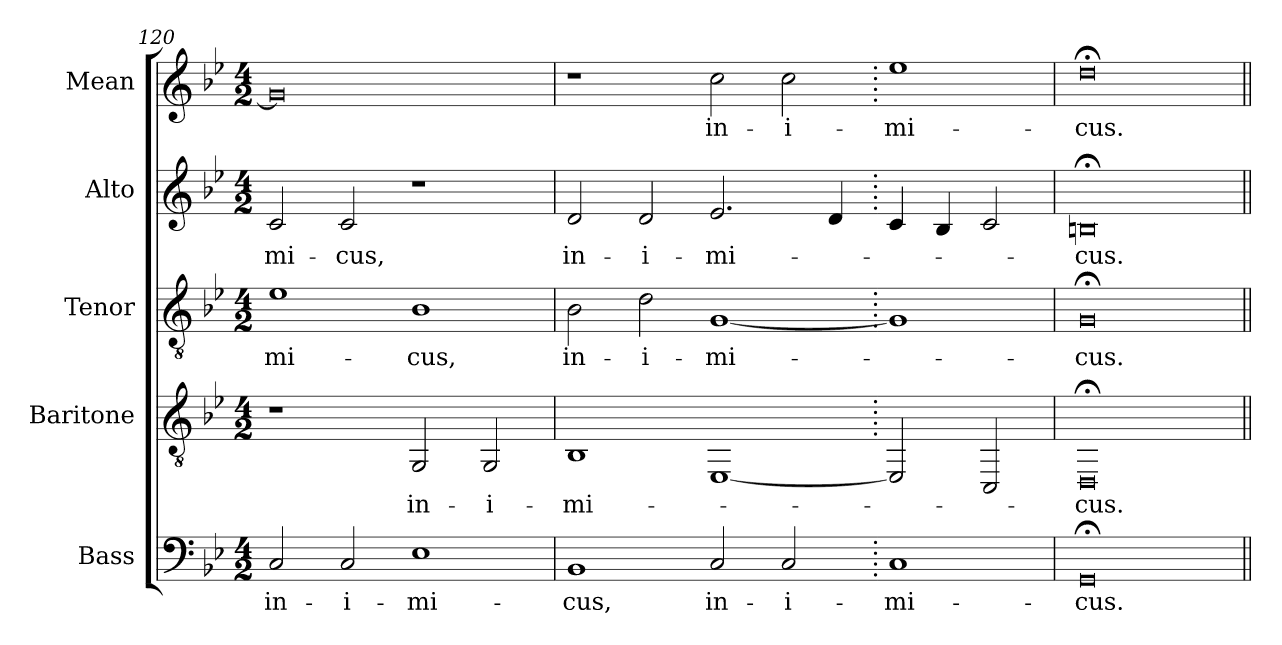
**kern	**text	**kern	**text	**kern	**text	**kern	**text	**kern	**text
*part5	*part5	*part4	*part4	*part3	*part3	*part2	*part2	*part1	*part1
*staff5	*staff5	*staff4	*staff4	*staff3	*staff3	*staff2	*staff2	*staff1	*staff1
*I"Bass	*	*I"Baritone	*	*I"Tenor	*	*I"Alto	*	*I"Mean	*
*I'B.	*	*I'Bar.	*	*I'T.	*	*	*	*	*
*clefF4	*	*clefGv2	*	*clefGv2	*	*clefG2	*	*clefG2	*
*	*	*	*	*ITrd7c12	*	*	*	*	*
*k[b-e-]	*	*k[b-e-]	*	*k[b-e-]	*	*k[b-e-]	*	*k[b-e-]	*
*B-:	*	*B-:	*	*B-:	*	*B-:	*	*B-:	*
*M4/2	*	*M4/2	*	*M4/2	*	*M4/2	*	*M4/2	*
=120	=120	=120	=120	=120	=120	=120	=120	=120	=120
!	!LO:LY:b:color=#000000	!	!	!	!	!	!	!	!
!	!	!	!	!	!LO:LY:b:color=#000000	!	!	!	!
!	!	!	!	!	!	!	!LO:LY:b:color=#000000	!	!
2Ci/	in-	1r	.	1E-i	-mi-	2ci/	-mi-	0gi]	.
!	!LO:LY:b:color=#000000	!	!	!	!	!	!	!	!
!	!	!	!	!	!	!	!LO:LY:b:color=#000000	!	!
2Ci/	-i-	.	.	.	.	2ci/	-cus,	.	.
!	!LO:LY:b:color=#000000	!	!	!	!	!	!	!	!
!	!	!	!LO:LY:b:color=#000000	!	!	!	!	!	!
!	!	!	!	!	!LO:LY:b:color=#000000	!	!	!	!
1E-i	-mi-	2GGi/	in-	1BB-i	-cus,	1r	.	.	.
!	!	!	!LO:LY:b:color=#000000	!	!	!	!	!	!
.	.	2GGi/	-i-	.	.	.	.	.	.
=121	=121	=121	=121	=121	=121	=121	=121	=121	=121
!	!LO:LY:b:color=#000000	!	!	!	!	!	!	!	!
!	!	!	!LO:LY:b:color=#000000	!	!	!	!	!	!
!	!	!	!	!	!LO:LY:b:color=#000000	!	!	!	!
!	!	!	!	!	!	!	!LO:LY:b:color=#000000	!	!
1BB-i	-cus,	1BB-i	-mi-	2BB-i\	in-	2di/	in-	1r	.
!	!	!	!	!	!LO:LY:b:color=#000000	!	!	!	!
!	!	!	!	!	!	!	!LO:LY:b:color=#000000	!	!
.	.	.	.	2Di\	-i-	2di/	-i-	.	.
!	!LO:LY:b:color=#000000	!	!	!	!	!	!	!	!
!	!	!	!	!	!LO:LY:b:color=#000000	!	!	!	!
!	!	!	!	!	!	!	!LO:LY:b:color=#000000	!	!
!	!	!	!	!	!	!	!	!	!LO:LY:b:color=#000000
2Ci/	in-	[1EE-i	.	[1GGi	-mi-	2.e-i/	-mi-	2cci\	in-
!	!LO:LY:b:color=#000000	!	!	!	!	!	!	!	!
!	!	!	!	!	!	!	!	!	!LO:LY:b:color=#000000
2Ci/	-i-	.	.	.	.	.	.	2cci\	-i-
.	.	.	.	.	.	4di/	.	.	.
=122.	=122.	=122.	=122.	=122.	=122.	=122.	=122.	=122.	=122.
!	!LO:LY:b:color=#000000	!	!	!	!	!	!	!	!
!	!	!	!	!	!	!	!	!	!LO:LY:b:color=#000000
1Ci	-mi-	2EE-i/]	.	1GGi]	.	4ci/	.	1ee-i	-mi-
.	.	.	.	.	.	4B-i/	.	.	.
.	.	2CCi/	.	.	.	2ci/	.	.	.
=123	=123	=123	=123	=123	=123	=123	=123	=123	=123
!	!LO:LY:b:color=#000000	!	!	!	!	!	!	!	!
!	!	!	!LO:LY:b:color=#000000	!	!	!	!	!	!
!	!	!	!	!	!LO:LY:b:color=#000000	!	!	!	!
!	!	!	!	!	!	!	!LO:LY:b:color=#000000	!	!
!	!	!	!	!	!	!	!	!	!LO:LY:b:color=#000000
0GG;i	-cus.	0DD;i	-cus.	0GG;i	-cus.	0Bn;i	-cus.	0dd;i	-cus.
=||	=||	=||	=||	=||	=||	=||	=||	=||	=||
*-	*-	*-	*-	*-	*-	*-	*-	*-	*-
